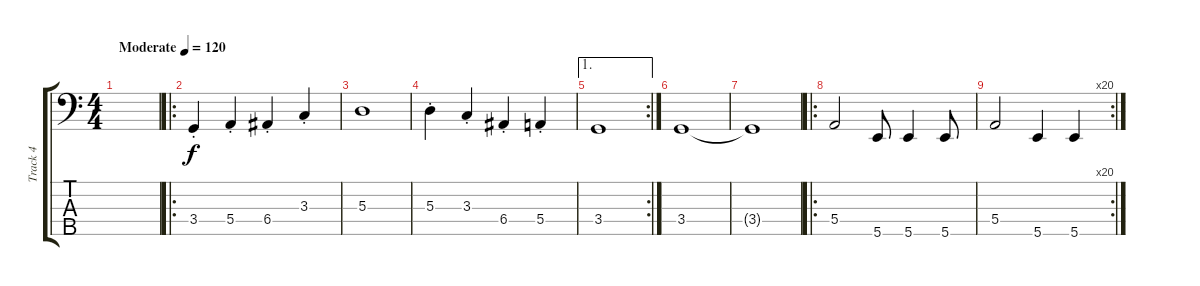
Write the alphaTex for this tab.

\track ("Track 4" "Track 4") {instrument electricbassfinger}
\staff {score tabs}
\tuning (G2 D2 A1 E1 B0) {hide}
\ts (4 4)
\tempo (120 "Moderate")
\clef f4
\ks c
|
\ro
3.4{st}.4 5.4{st}.4 6.4{st}.4 3.3{st}.4 |
5.3.1 |
5.3{st}.4 3.3{st}.4 6.4{st}.4 5.4{st}.4 |
\ae 1
\rc 2
3.4.1 |
3.4.1 |
3.4{t}.1 |
\ro
5.4.2 5.5.8 5.5.4 5.5.8 |
\rc 20
5.4.2 5.5.4 5.5.4
